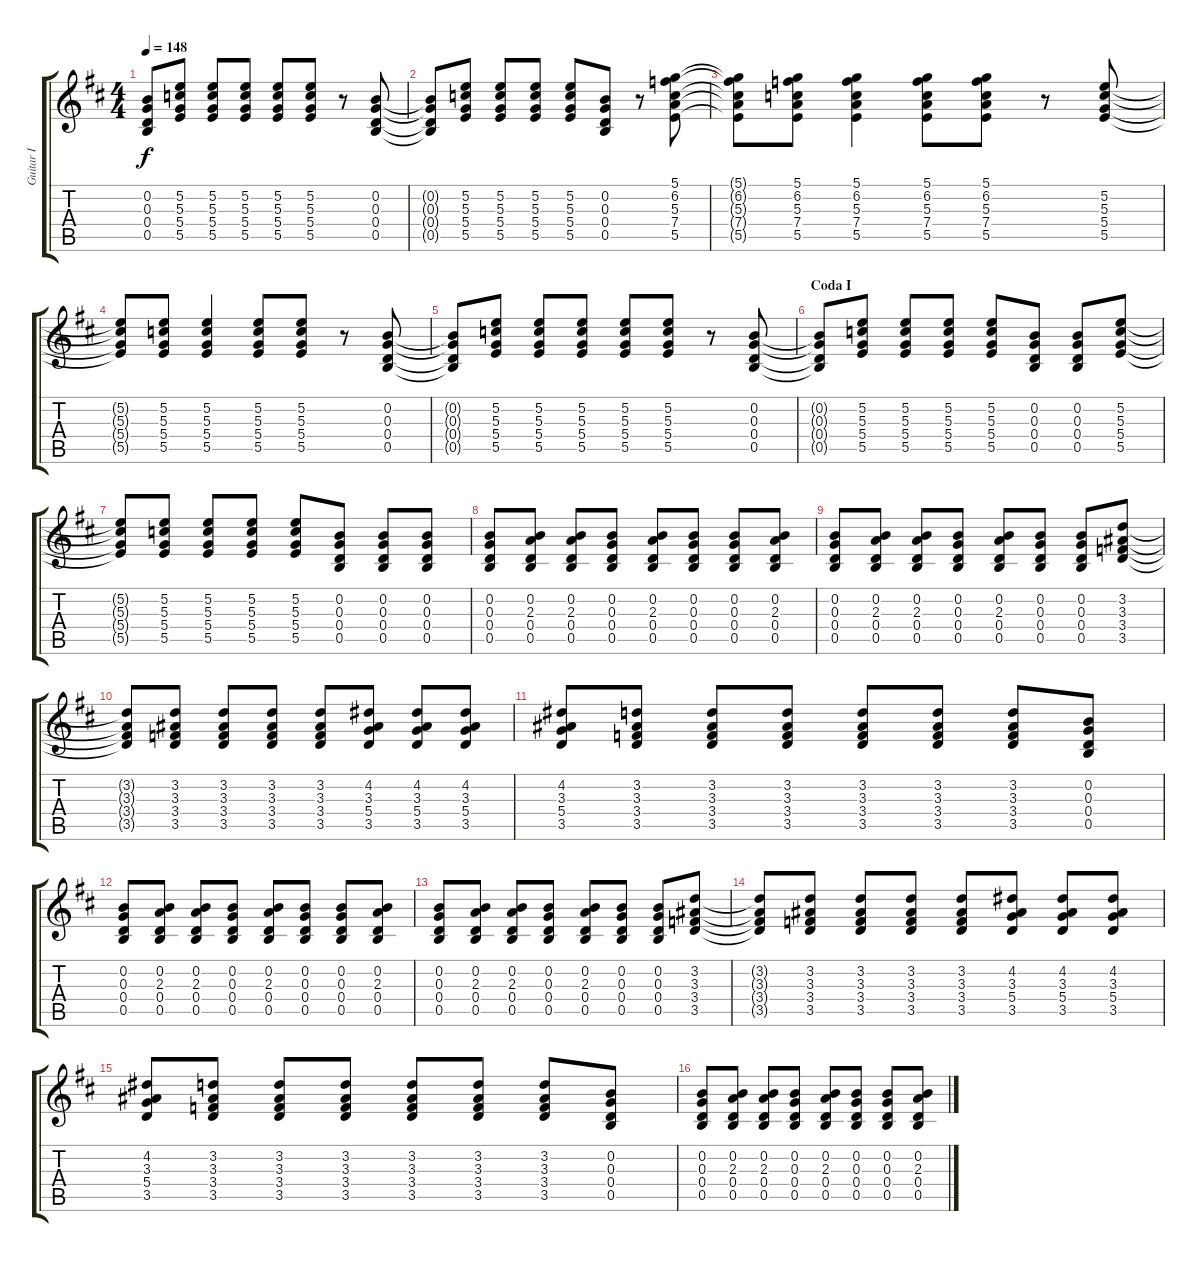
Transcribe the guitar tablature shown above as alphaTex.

\track ("Guitar I" "Guitar I") {instrument distortionguitar}
\staff {score tabs}
\tuning (D4 B3 G3 D3 B2 G2) {hide}
\ts (4 4)
\tempo 148
\clef g2
\ks d
(0.2{t} 0.3{t} 0.4{t} 0.5{t}).8{dy f} (5.2 5.3 5.4 5.5).8 (5.2 5.3 5.4 5.5).8 (5.2 5.3 5.4 5.5).8 (5.2 5.3 5.4 5.5).8 (5.2 5.3 5.4 5.5).8 r.8 (0.2 0.3 0.4 0.5).8 |
(0.2{t} 0.3{t} 0.4{t} 0.5{t}).8 (5.2 5.3 5.4 5.5).8 (5.2 5.3 5.4 5.5).8 (5.2 5.3 5.4 5.5).8 (5.2 5.3 5.4 5.5).8 (0.2 0.3 0.4 0.5).8 r.8 (5.1 6.2 5.3 7.4 5.5).8 |
(5.1{t} 6.2{t} 5.3{t} 7.4{t} 5.5{t}).8 (5.1 6.2 5.3 7.4 5.5).8 (5.1 6.2 5.3 7.4 5.5).4 (5.1 6.2 5.3 7.4 5.5).8 (5.1 6.2 5.3 7.4 5.5).8 r.8 (5.2 5.3 5.4 5.5).8 |
(5.2{t} 5.3{t} 5.4{t} 5.5{t}).8 (5.2 5.3 5.4 5.5).8 (5.2 5.3 5.4 5.5).4 (5.2 5.3 5.4 5.5).8 (5.2 5.3 5.4 5.5).8 r.8 (0.2 0.3 0.4 0.5).8 |
(0.2{t} 0.3{t} 0.4{t} 0.5{t}).8 (5.2 5.3 5.4 5.5).8 (5.2 5.3 5.4 5.5).8 (5.2 5.3 5.4 5.5).8 (5.2 5.3 5.4 5.5).8 (5.2 5.3 5.4 5.5).8 r.8 (0.2 0.3 0.4 0.5).8 |
\section ("" "Coda I")
(0.2{t} 0.3{t} 0.4{t} 0.5{t}).8 (5.2 5.3 5.4 5.5).8 (5.2 5.3 5.4 5.5).8 (5.2 5.3 5.4 5.5).8 (5.2 5.3 5.4 5.5).8 (0.2 0.3 0.4 0.5).8 (0.2 0.3 0.4 0.5).8 (5.2 5.3 5.4 5.5).8 |
(5.2{t} 5.3{t} 5.4{t} 5.5{t}).8 (5.2 5.3 5.4 5.5).8 (5.2 5.3 5.4 5.5).8 (5.2 5.3 5.4 5.5).8 (5.2 5.3 5.4 5.5).8 (0.2 0.3 0.4 0.5).8 (0.2 0.3 0.4 0.5).8 (0.2 0.3 0.4 0.5).8 |
(0.2 0.3 0.4 0.5).8 (0.2 2.3 0.4 0.5).8 (0.2 2.3 0.4 0.5).8 (0.2 0.3 0.4 0.5).8 (0.2 2.3 0.4 0.5).8 (0.2 0.3 0.4 0.5).8 (0.2 0.3 0.4 0.5).8 (0.2 2.3 0.4 0.5).8 |
(0.2 0.3 0.4 0.5).8 (0.2 2.3 0.4 0.5).8 (0.2 2.3 0.4 0.5).8 (0.2 0.3 0.4 0.5).8 (0.2 2.3 0.4 0.5).8 (0.2 0.3 0.4 0.5).8 (0.2 0.3 0.4 0.5).8 (3.2 3.3 3.4 3.5).8 |
(3.2{t} 3.3{t} 3.4{t} 3.5{t}).8 (3.2 3.3 3.4 3.5).8 (3.2 3.3 3.4 3.5).8 (3.2 3.3 3.4 3.5).8 (3.2 3.3 3.4 3.5).8 (4.2 3.3 5.4 3.5).8 (4.2 3.3 5.4 3.5).8 (4.2 3.3 5.4 3.5).8 |
(4.2 3.3 5.4 3.5).8 (3.2 3.3 3.4 3.5).8 (3.2 3.3 3.4 3.5).8 (3.2 3.3 3.4 3.5).8 (3.2 3.3 3.4 3.5).8 (3.2 3.3 3.4 3.5).8 (3.2 3.3 3.4 3.5).8 (0.2 0.3 0.4 0.5).8 |
(0.2 0.3 0.4 0.5).8 (0.2 2.3 0.4 0.5).8 (0.2 2.3 0.4 0.5).8 (0.2 0.3 0.4 0.5).8 (0.2 2.3 0.4 0.5).8 (0.2 0.3 0.4 0.5).8 (0.2 0.3 0.4 0.5).8 (0.2 2.3 0.4 0.5).8 |
(0.2 0.3 0.4 0.5).8 (0.2 2.3 0.4 0.5).8 (0.2 2.3 0.4 0.5).8 (0.2 0.3 0.4 0.5).8 (0.2 2.3 0.4 0.5).8 (0.2 0.3 0.4 0.5).8 (0.2 0.3 0.4 0.5).8 (3.2 3.3 3.4 3.5).8 |
(3.2{t} 3.3{t} 3.4{t} 3.5{t}).8 (3.2 3.3 3.4 3.5).8 (3.2 3.3 3.4 3.5).8 (3.2 3.3 3.4 3.5).8 (3.2 3.3 3.4 3.5).8 (4.2 3.3 5.4 3.5).8 (4.2 3.3 5.4 3.5).8 (4.2 3.3 5.4 3.5).8 |
(4.2 3.3 5.4 3.5).8 (3.2 3.3 3.4 3.5).8 (3.2 3.3 3.4 3.5).8 (3.2 3.3 3.4 3.5).8 (3.2 3.3 3.4 3.5).8 (3.2 3.3 3.4 3.5).8 (3.2 3.3 3.4 3.5).8 (0.2 0.3 0.4 0.5).8 |
(0.2 0.3 0.4 0.5).8 (0.2 2.3 0.4 0.5).8 (0.2 2.3 0.4 0.5).8 (0.2 0.3 0.4 0.5).8 (0.2 2.3 0.4 0.5).8 (0.2 0.3 0.4 0.5).8 (0.2 0.3 0.4 0.5).8 (0.2 2.3 0.4 0.5).8
